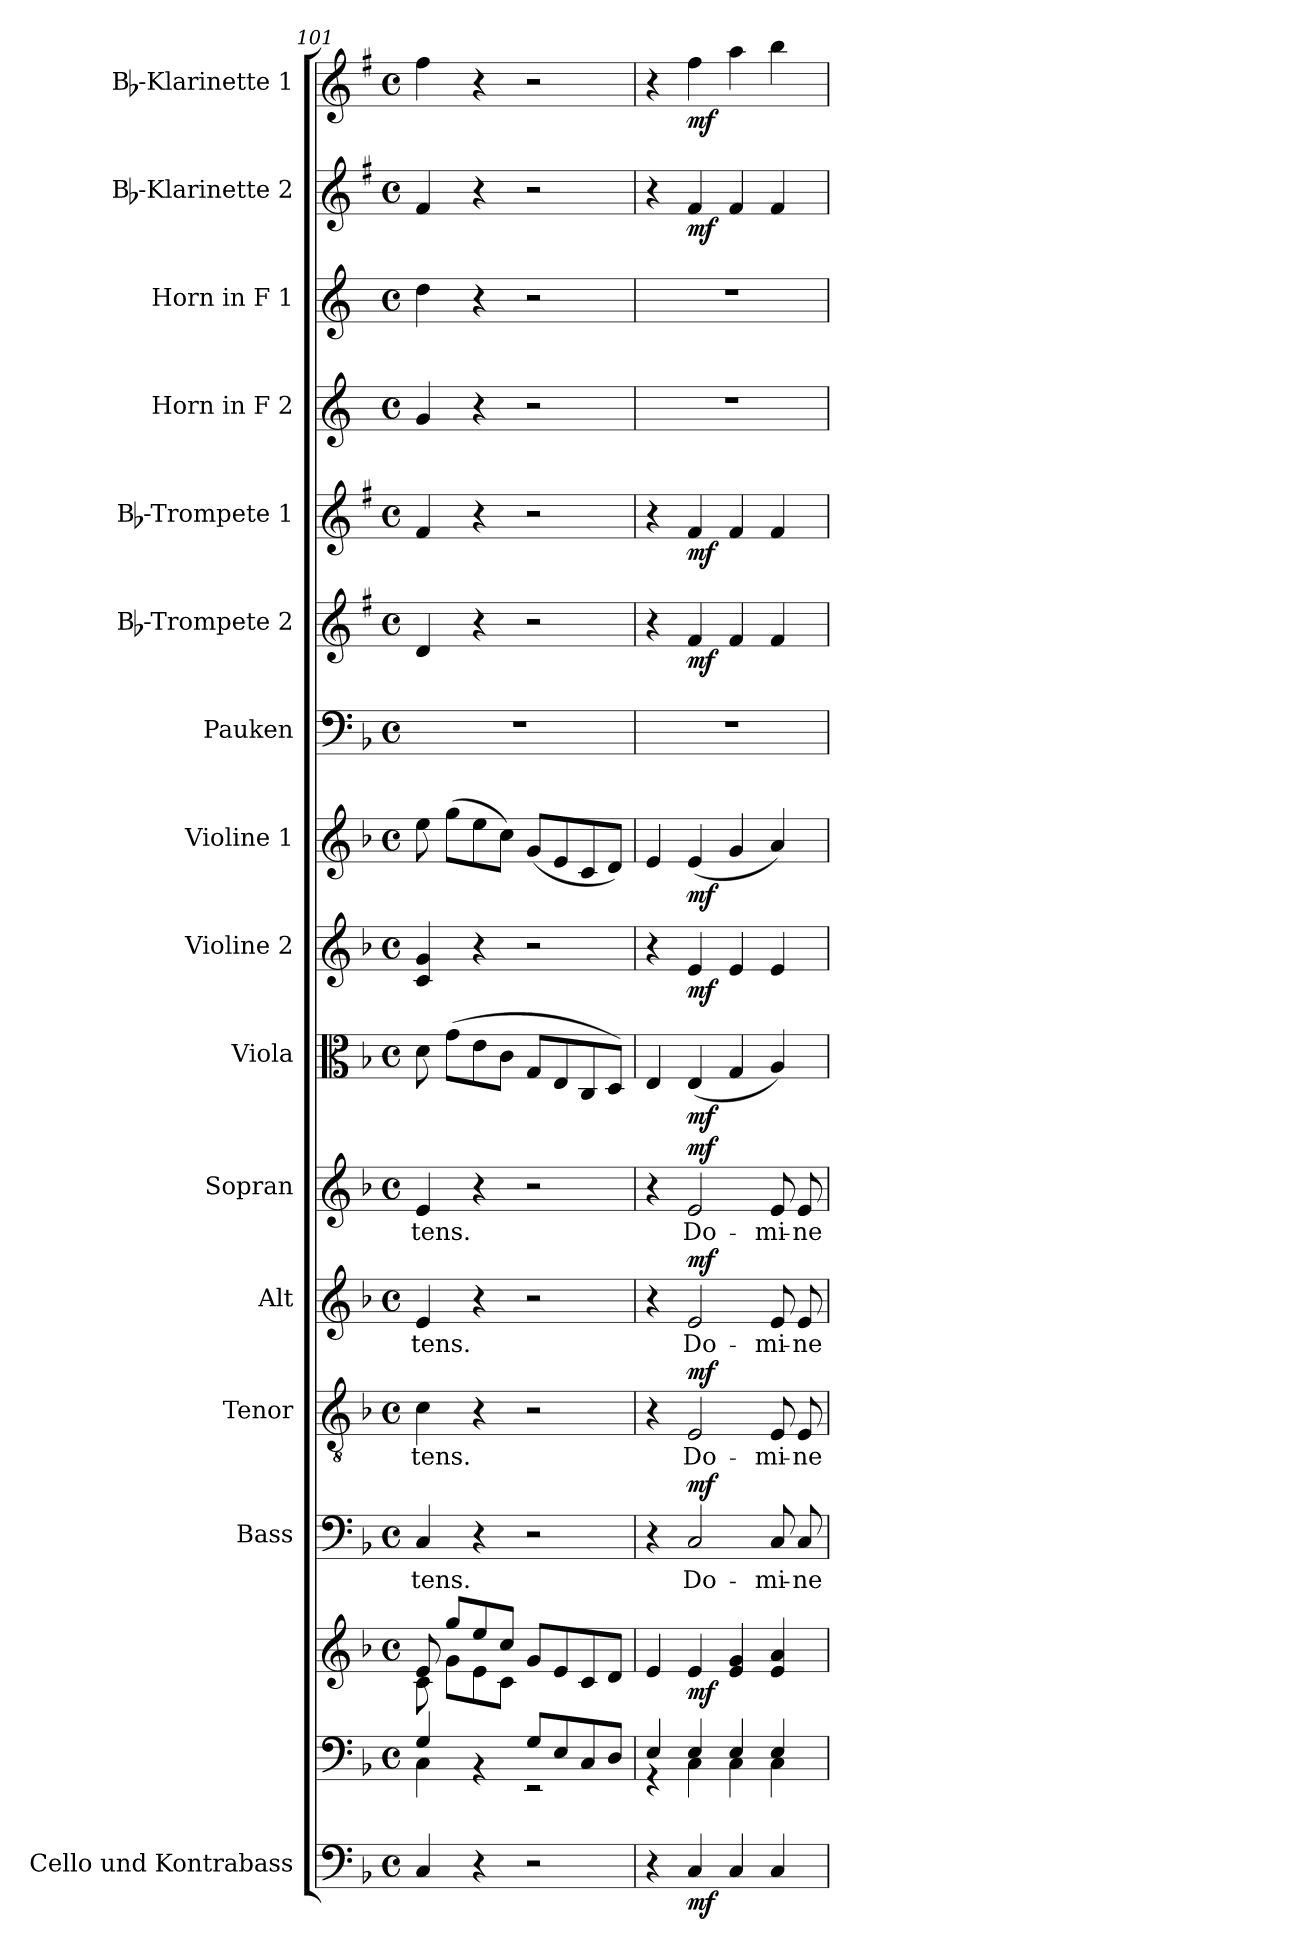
**kern	**dynam	**kern	**kern	**dynam	**kern	**text	**dynam	**kern	**text	**dynam	**kern	**text	**dynam	**kern	**text	**dynam	**kern	**dynam	**kern	**dynam	**kern	**dynam	**kern	**kern	**dynam	**kern	**dynam	**kern	**kern	**kern	**dynam	**kern	**dynam
*part16	*part16	*part15	*part15	*part15	*part14	*part14	*part14	*part13	*part13	*part13	*part12	*part12	*part12	*part11	*part11	*part11	*part10	*part10	*part9	*part9	*part8	*part8	*part7	*part6	*part6	*part5	*part5	*part4	*part3	*part2	*part2	*part1	*part1
*staff17	*staff17	*staff16	*staff15	*staff15/16	*staff14	*staff14	*staff14	*staff13	*staff13	*staff13	*staff12	*staff12	*staff12	*staff11	*staff11	*staff11	*staff10	*staff10	*staff9	*staff9	*staff8	*staff8	*staff7	*staff6	*staff6	*staff5	*staff5	*staff4	*staff3	*staff2	*staff2	*staff1	*staff1
*I"Cello und Kontrabass	*	*	*	*	*I"Bass	*	*	*I"Tenor	*	*	*I"Alt	*	*	*I"Sopran	*	*	*I"Viola	*	*I"Violine 2	*	*I"Violine 1	*	*I"Pauken	*I"Bb-Trompete 2	*	*I"Bb-Trompete 1	*	*I"Horn in F 2	*I"Horn in F 1	*I"Bb-Klarinette 2	*	*I"Bb-Klarinette 1	*
*I'Kb.	*	*	*	*	*I'B.	*	*	*I'T.	*	*	*I'A.	*	*	*I'S.	*	*	*I'Vla.	*	*I'Vl. 2	*	*I'Vl. 1	*	*I'Pk.	*I'Bb Trp. 2	*	*I'Bb Trp. 1	*	*	*	*I'Bb Kl. 2	*	*I'Bb Kl. 1	*
*clefF4	*	*clefF4	*clefG2	*	*clefF4	*	*	*clefGv2	*	*	*clefG2	*	*	*clefG2	*	*	*clefC3	*	*clefG2	*	*clefG2	*	*clefF4	*clefG2	*	*clefG2	*	*clefG2	*clefG2	*clefG2	*	*clefG2	*
*ITrd7c12	*	*	*	*	*	*	*	*	*	*	*	*	*	*	*	*	*	*	*	*	*	*	*	*ITrd1c2	*	*ITrd1c2	*	*ITrd4c7	*ITrd4c7	*ITrd1c2	*	*ITrd1c2	*
*k[b-]	*	*k[b-]	*k[b-]	*	*k[b-]	*	*	*k[b-]	*	*	*k[b-]	*	*	*k[b-]	*	*	*k[b-]	*	*k[b-]	*	*k[b-]	*	*k[b-]	*k[b-]	*	*k[b-]	*	*k[b-]	*k[b-]	*k[b-]	*	*k[b-]	*
*F:	*	*F:	*F:	*	*F:	*	*	*F:	*	*	*F:	*	*	*F:	*	*	*F:	*	*F:	*	*F:	*	*F:	*F:	*	*F:	*	*F:	*F:	*F:	*	*F:	*
*M4/4	*	*M4/4	*M4/4	*	*M4/4	*	*	*M4/4	*	*	*M4/4	*	*	*M4/4	*	*	*M4/4	*	*M4/4	*	*M4/4	*	*M4/4	*M4/4	*	*M4/4	*	*M4/4	*M4/4	*M4/4	*	*M4/4	*
*met(c)	*	*met(c)	*met(c)	*	*met(c)	*	*	*met(c)	*	*	*met(c)	*	*	*met(c)	*	*	*met(c)	*	*met(c)	*	*met(c)	*	*met(c)	*met(c)	*	*met(c)	*	*met(c)	*met(c)	*met(c)	*	*met(c)	*
=101	=101	=101	=101	=101	=101	=101	=101	=101	=101	=101	=101	=101	=101	=101	=101	=101	=101	=101	=101	=101	=101	=101	=101	=101	=101	=101	=101	=101	=101	=101	=101	=101	=101
*	*	*^	*^	*	*	*	*	*	*	*	*	*	*	*	*	*	*	*	*	*	*	*	*	*	*	*	*	*	*	*	*	*	*
!	!	!	!	!	!	!	!	!LO:LY:b	!	!	!LO:LY:b	!	!	!LO:LY:b	!	!	!LO:LY:b	!	!	!	!	!	!	!	!	!	!	!	!	!	!	!	!	!	!
4CC/	.	4G/	4C\	8e/	8c\	.	4C/	-tens.	.	4c\	-tens.	.	4e/	-tens.	.	4e/	-tens.	.	8d\	.	4c/ 4g/	.	8ee\	.	1r	4c/	.	4e/	.	4c/	4g\	4e/	.	4ee\	.
.	.	.	.	8gg/L	8g\L	.	.	.	.	.	.	.	.	.	.	.	.	.	(>8g\L	.	.	.	(>8gg\L	.	.	.	.	.	.	.	.	.	.	.	.
4r	.	4ryy	4rBB	8ee/	8e\	.	4r	.	.	4r	.	.	4r	.	.	4r	.	.	8e\	.	4r	.	8ee\	.	.	4r	.	4r	.	4r	4r	4r	.	4r	.
.	.	.	.	8cc/J	8c\J	.	.	.	.	.	.	.	.	.	.	.	.	.	8c\J	.	.	.	8cc\J)	.	.	.	.	.	.	.	.	.	.	.	.
2r	.	8G/L	2rEE	8g/L	2ryy	.	2r	.	.	2r	.	.	2r	.	.	2r	.	.	8G/L	.	2r	.	(<8g/L	.	.	2r	.	2r	.	2r	2r	2r	.	2r	.
.	.	8E/	.	8e/	.	.	.	.	.	.	.	.	.	.	.	.	.	.	8E/	.	.	.	8e/	.	.	.	.	.	.	.	.	.	.	.	.
.	.	8C/	.	8c/	.	.	.	.	.	.	.	.	.	.	.	.	.	.	8C/	.	.	.	8c/	.	.	.	.	.	.	.	.	.	.	.	.
.	.	8D/J	.	8d/J	.	.	.	.	.	.	.	.	.	.	.	.	.	.	8D/J)	.	.	.	8d/J)	.	.	.	.	.	.	.	.	.	.	.	.
*	*	*	*	*v	*v	*	*	*	*	*	*	*	*	*	*	*	*	*	*	*	*	*	*	*	*	*	*	*	*	*	*	*	*	*	*
!!LO:PB:g=z
=102	=102	=102	=102	=102	=102	=102	=102	=102	=102	=102	=102	=102	=102	=102	=102	=102	=102	=102	=102	=102	=102	=102	=102	=102	=102	=102	=102	=102	=102	=102	=102	=102	=102	=102
4r	.	4E/	4rGG	4e/	.	4r	.	.	4r	.	.	4r	.	.	4r	.	.	4E/	.	4r	.	4e/	.	1r	4r	.	4r	.	1r	1r	4r	.	4r	.
!	!LO:DY:b	!	!	!	!LO:DY:b	!	!LO:LY:b	!LO:DY:a	!	!LO:LY:b	!LO:DY:a	!	!LO:LY:b	!LO:DY:a	!	!LO:LY:b	!LO:DY:a	!	!LO:DY:b	!	!LO:DY:b	!	!LO:DY:b	!	!	!LO:DY:b	!	!LO:DY:b	!	!	!	!LO:DY:b	!	!LO:DY:b
4CC/	mf	4E/	4C\	4e/	mf	2C/	Do-	mf	2E/	Do-	mf	2e/	Do-	mf	2e/	Do-	mf	(<4E/	mf	4e/	mf	(<4e/	mf	.	4e/	mf	4e/	mf	.	.	4e/	mf	4ee\	mf
4CC/	.	4E/	4C\	4e/ 4g/	.	.	.	.	.	.	.	.	.	.	.	.	.	4G/	.	4e/	.	4g/	.	.	4e/	.	4e/	.	.	.	4e/	.	4gg\	.
!	!	!	!	!	!	!	!LO:LY:b	!	!	!LO:LY:b	!	!	!LO:LY:b	!	!	!LO:LY:b	!	!	!	!	!	!	!	!	!	!	!	!	!	!	!	!	!	!
4CC/	.	4E/	4C\	4e/ 4a/	.	8C/	-mi-	.	8E/	-mi-	.	8e/	-mi-	.	8e/	-mi-	.	4A/)	.	4e/	.	4a/)	.	.	4e/	.	4e/	.	.	.	4e/	.	4aa\	.
!	!	!	!	!	!	!	!LO:LY:b	!	!	!LO:LY:b	!	!	!LO:LY:b	!	!	!LO:LY:b	!	!	!	!	!	!	!	!	!	!	!	!	!	!	!	!	!	!
.	.	.	.	.	.	8C/	-ne	.	8E/	-ne	.	8e/	-ne	.	8e/	-ne	.	.	.	.	.	.	.	.	.	.	.	.	.	.	.	.	.	.
*	*	*v	*v	*	*	*	*	*	*	*	*	*	*	*	*	*	*	*	*	*	*	*	*	*	*	*	*	*	*	*	*	*	*	*
=	=	=	=	=	=	=	=	=	=	=	=	=	=	=	=	=	=	=	=	=	=	=	=	=	=	=	=	=	=	=	=	=	=
*-	*-	*-	*-	*-	*-	*-	*-	*-	*-	*-	*-	*-	*-	*-	*-	*-	*-	*-	*-	*-	*-	*-	*-	*-	*-	*-	*-	*-	*-	*-	*-	*-	*-
